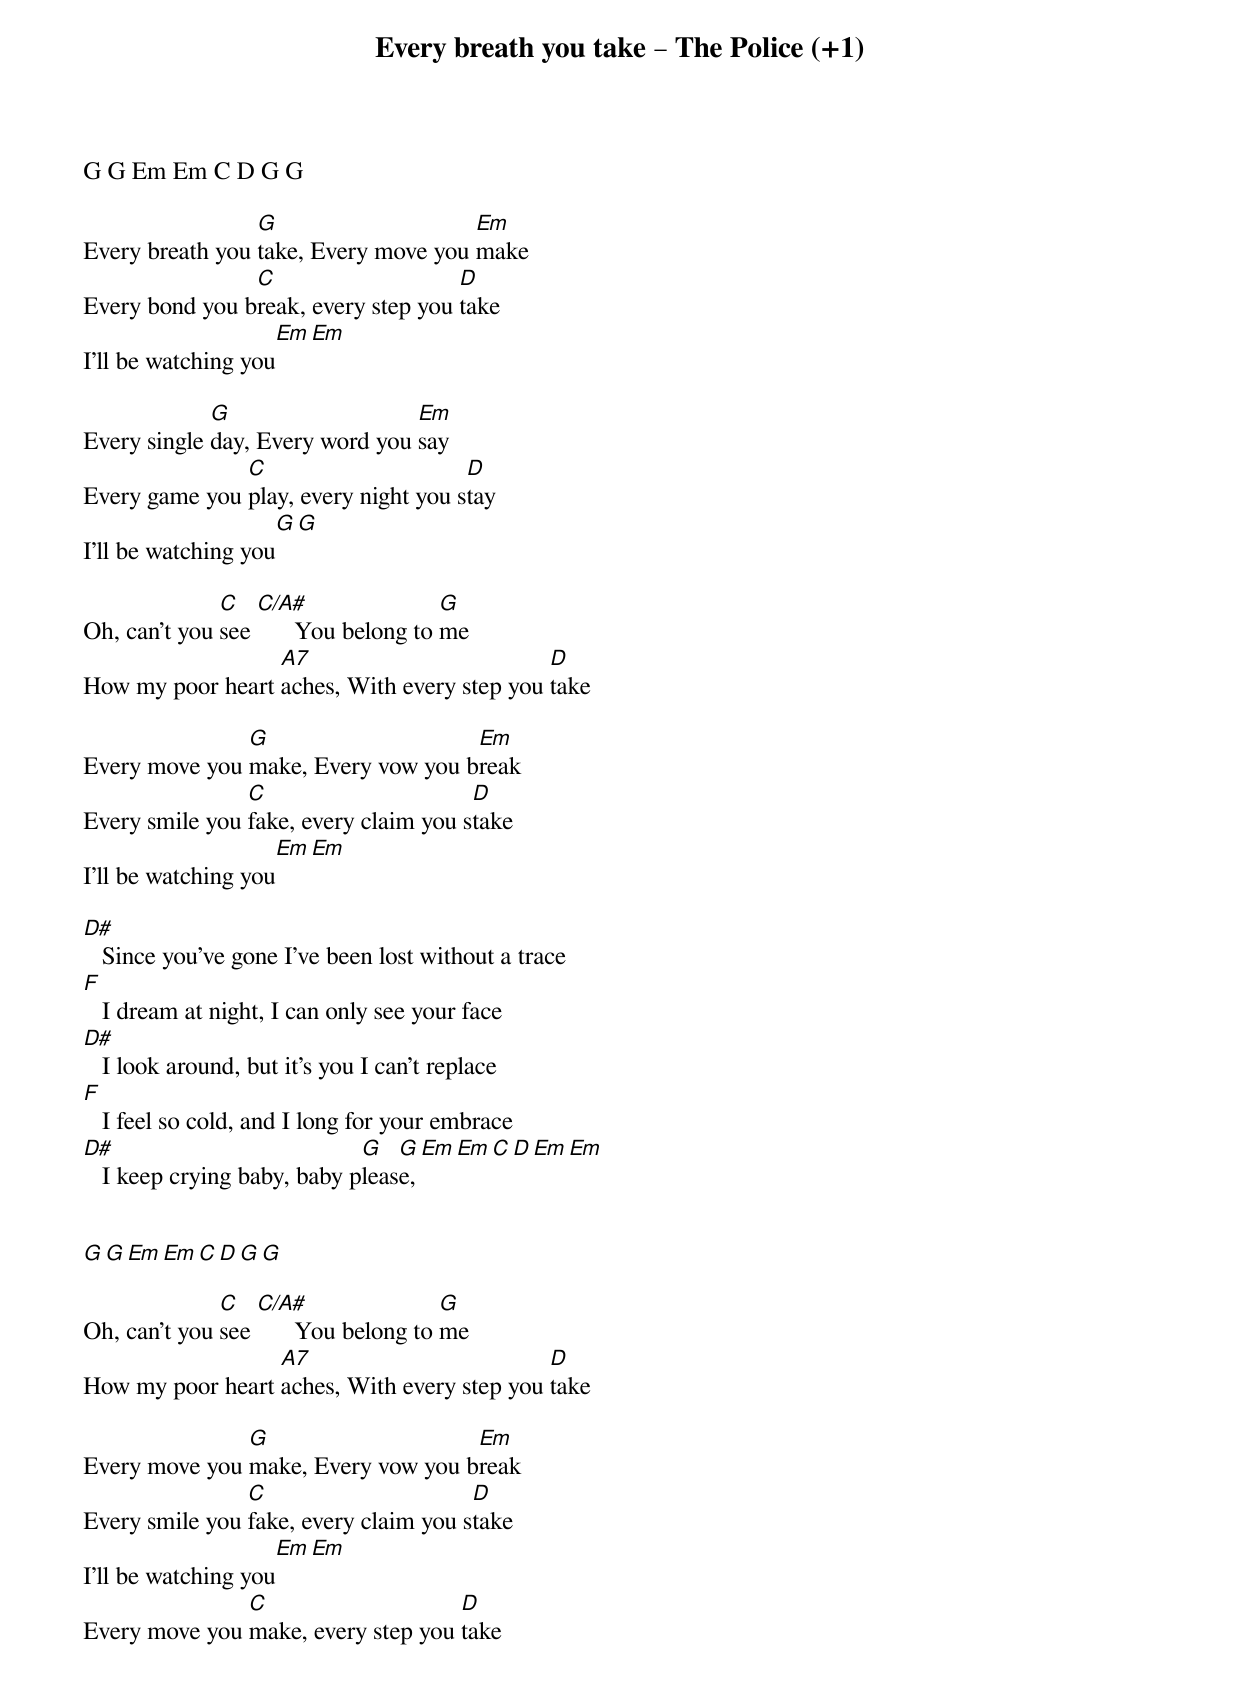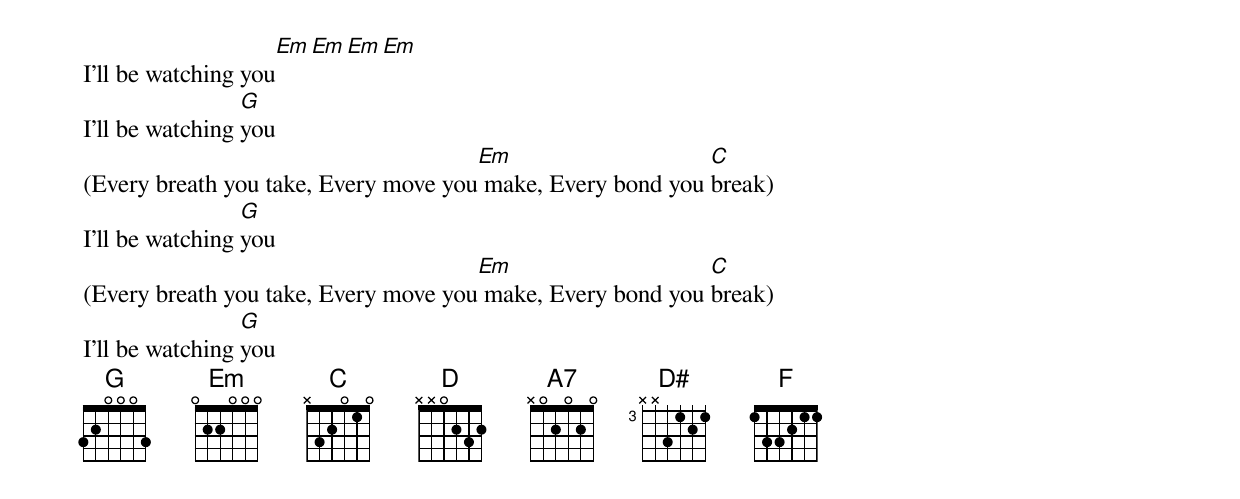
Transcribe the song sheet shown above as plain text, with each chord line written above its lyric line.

Every breath you take – The Police (+1)


G G Em Em C D G G

                 G                    Em
Every breath you take, Every move you make
                C                    D
Every bond you break, every step you take
                      Em   Em
I'll be watching you

             G                   Em
Every single day, Every word you say
               C                      D
Every game you play, every night you stay
                       G   G
I'll be watching you

              C   C/A#                G
Oh, can't you see       You belong to me
                  A7                         D
How my poor heart aches, With every step you take

               G                    Em
Every move you make, Every vow you break
                C                      D
Every smile you fake, every claim you stake
                     Em   Em
I'll be watching you

D#
   Since you've gone I've been lost without a trace
F
   I dream at night, I can only see your face
D#
   I look around, but it's you I can't replace
F
   I feel so cold, and I long for your embrace
D#                           G   G   Em   Em   C   D   Em   Em
   I keep crying baby, baby please,


G G Em Em C D G G

              C   C/A#                G
Oh, can't you see       You belong to me
                  A7                         D
How my poor heart aches, With every step you take

               G                    Em
Every move you make, Every vow you break
                C                      D
Every smile you fake, every claim you stake
                     Em  Em
I'll be watching you
               C                    D
Every move you make, every step you take
                     Em    Em    Em    Em
I'll be watching you
                 G
I'll be watching you
                                      Em                    C
(Every breath you take, Every move you make, Every bond you break)
                 G
I'll be watching you
                                      Em                    C
(Every breath you take, Every move you make, Every bond you break)
                 G
I'll be watching you
